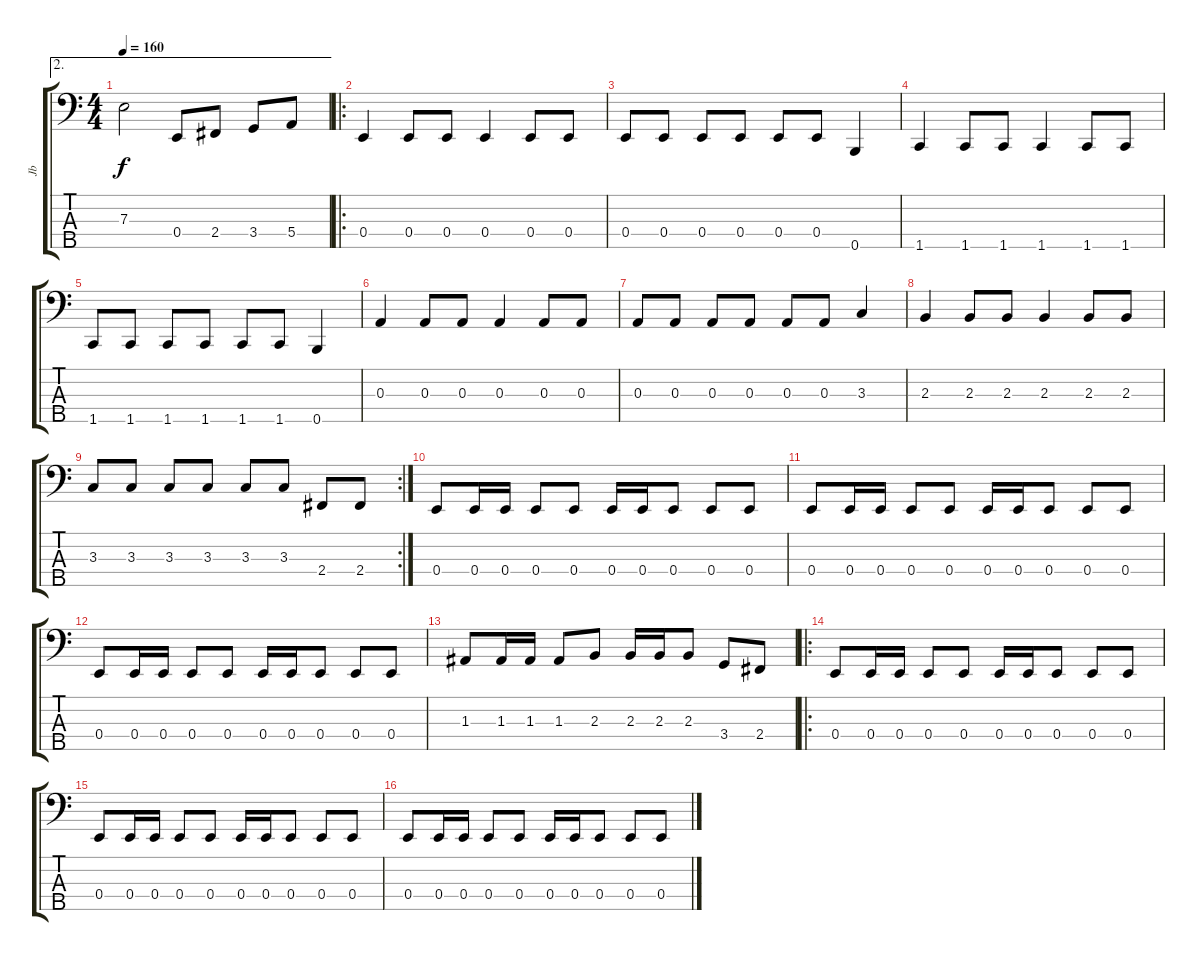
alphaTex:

\track ("Jb" "Jb") {instrument electricbasspick}
\staff {score tabs}
\tuning (G2 D2 A1 E1 B0) {hide}
\ae 2
\ts (4 4)
\tempo 160
\clef f4
\ks c
7.3.2{dy f} 0.4.8 2.4.8 3.4.8 5.4.8 |
\ro
0.4.4 0.4.8 0.4.8 0.4.4 0.4.8 0.4.8 |
0.4.8 0.4.8 0.4.8 0.4.8 0.4.8 0.4.8 0.5.4 |
1.5.4 1.5.8 1.5.8 1.5.4 1.5.8 1.5.8 |
1.5.8 1.5.8 1.5.8 1.5.8 1.5.8 1.5.8 0.5.4 |
0.3.4 0.3.8 0.3.8 0.3.4 0.3.8 0.3.8 |
0.3.8 0.3.8 0.3.8 0.3.8 0.3.8 0.3.8 3.3.4 |
2.3.4 2.3.8 2.3.8 2.3.4 2.3.8 2.3.8 |
\rc 2
3.3.8 3.3.8 3.3.8 3.3.8 3.3.8 3.3.8 2.4.8 2.4.8 |
0.4.8 0.4.16 0.4.16 0.4.8 0.4.8 0.4.16 0.4.16 0.4.8 0.4.8 0.4.8 |
0.4.8 0.4.16 0.4.16 0.4.8 0.4.8 0.4.16 0.4.16 0.4.8 0.4.8 0.4.8 |
0.4.8 0.4.16 0.4.16 0.4.8 0.4.8 0.4.16 0.4.16 0.4.8 0.4.8 0.4.8 |
1.3.8 1.3.16 1.3.16 1.3.8 2.3.8 2.3.16 2.3.16 2.3.8 3.4.8 2.4.8 |
\ro
0.4.8 0.4.16 0.4.16 0.4.8 0.4.8 0.4.16 0.4.16 0.4.8 0.4.8 0.4.8 |
0.4.8 0.4.16 0.4.16 0.4.8 0.4.8 0.4.16 0.4.16 0.4.8 0.4.8 0.4.8 |
0.4.8 0.4.16 0.4.16 0.4.8 0.4.8 0.4.16 0.4.16 0.4.8 0.4.8 0.4.8
